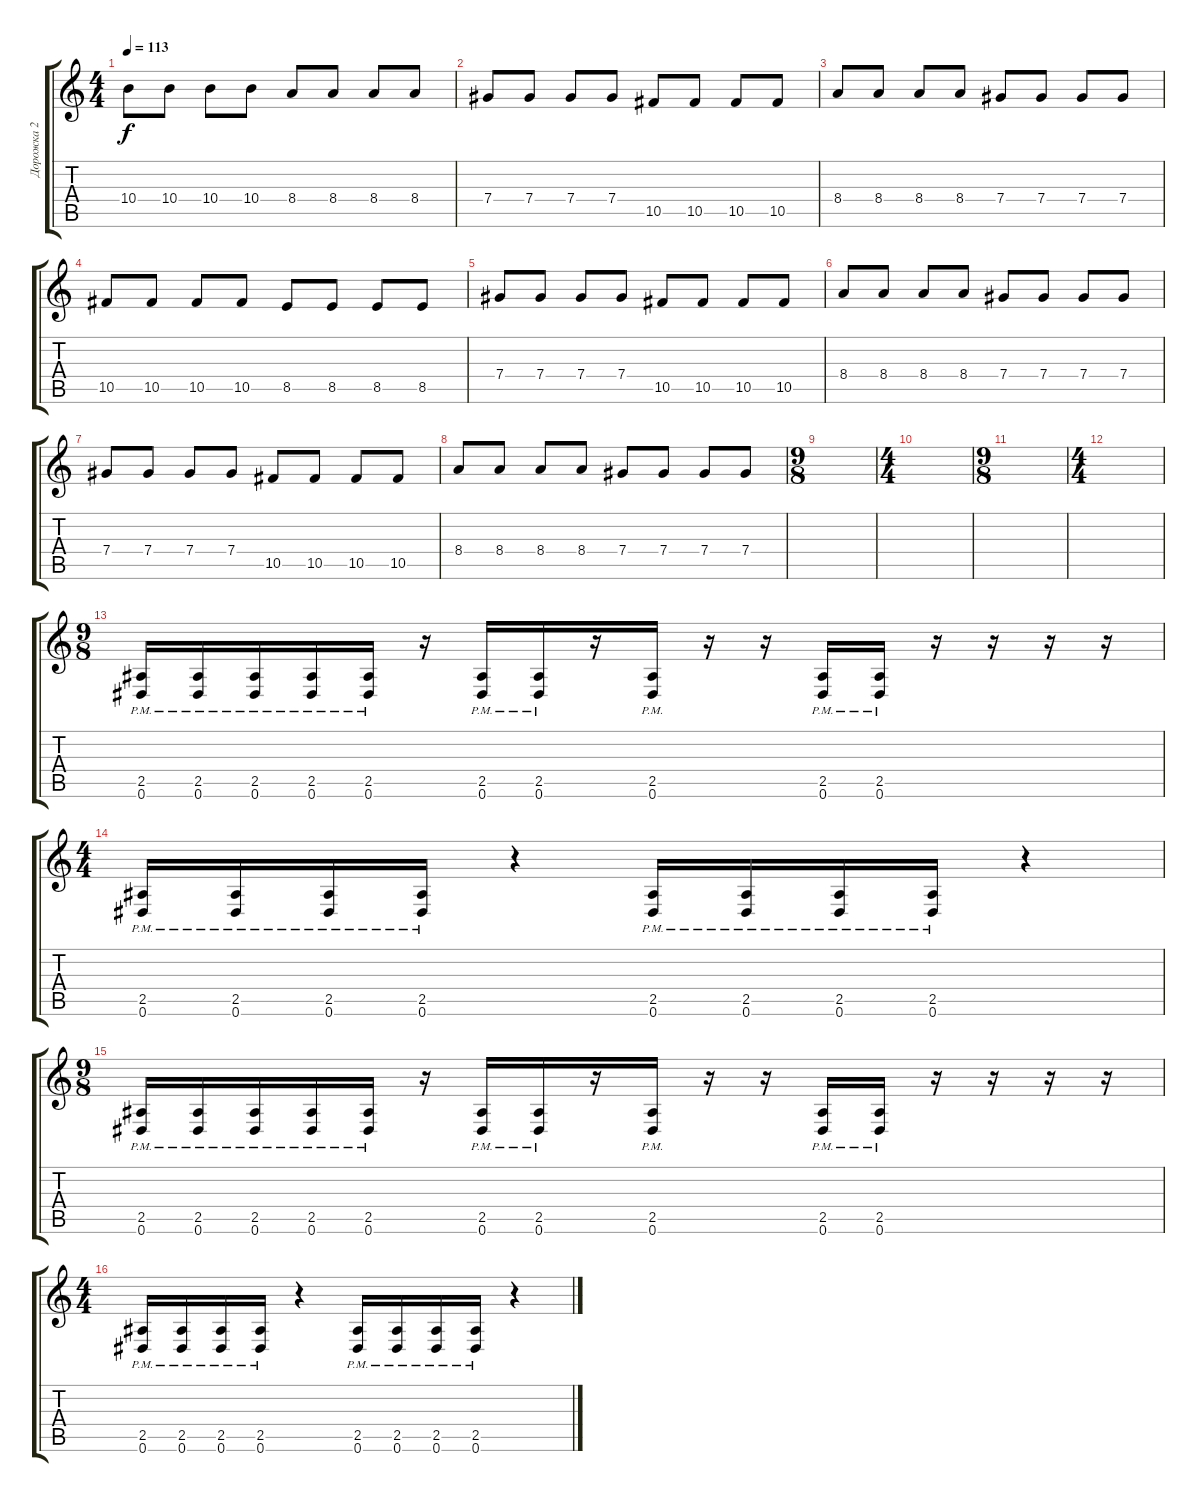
\track ("Дорожка 2" "Дорожка 2") {instrument overdrivenguitar}
\staff {score tabs}
\tuning (Eb4 Bb3 Gb3 Db3 Ab2 Eb2) {hide}
\ts (4 4)
\tempo 113
\clef g2
\ks c
10.4.8{dy f} 10.4.8 10.4.8 10.4.8 8.4.8 8.4.8 8.4.8 8.4.8 |
7.4.8 7.4.8 7.4.8 7.4.8 10.5.8 10.5.8 10.5.8 10.5.8 |
8.4.8 8.4.8 8.4.8 8.4.8 7.4.8 7.4.8 7.4.8 7.4.8 |
10.5.8 10.5.8 10.5.8 10.5.8 8.5.8 8.5.8 8.5.8 8.5.8 |
7.4.8 7.4.8 7.4.8 7.4.8 10.5.8 10.5.8 10.5.8 10.5.8 |
8.4.8 8.4.8 8.4.8 8.4.8 7.4.8 7.4.8 7.4.8 7.4.8 |
7.4.8 7.4.8 7.4.8 7.4.8 10.5.8 10.5.8 10.5.8 10.5.8 |
8.4.8 8.4.8 8.4.8 8.4.8 7.4.8 7.4.8 7.4.8 7.4.8 |
\ts (9 8)
|
\ts (4 4)
|
\ts (9 8)
|
\ts (4 4)
|
\ts (9 8)
(2.5{pm} 0.6{pm}).16 (2.5{pm} 0.6{pm}).16 (2.5{pm} 0.6{pm}).16 (2.5{pm} 0.6{pm}).16 (2.5{pm} 0.6{pm}).16 r.16 (2.5{pm} 0.6{pm}).16 (2.5{pm} 0.6{pm}).16 r.16 (2.5{pm} 0.6{pm}).16 r.16 r.16 (2.5{pm} 0.6{pm}).16 (2.5{pm} 0.6{pm}).16 r.16 r.16 r.16 r.16 |
\ts (4 4)
(2.5{pm} 0.6{pm}).16 (2.5{pm} 0.6{pm}).16 (2.5{pm} 0.6{pm}).16 (2.5{pm} 0.6{pm}).16 r.4 (2.5{pm} 0.6{pm}).16 (2.5{pm} 0.6{pm}).16 (2.5{pm} 0.6{pm}).16 (2.5{pm} 0.6{pm}).16 r.4 |
\ts (9 8)
(2.5{pm} 0.6{pm}).16 (2.5{pm} 0.6{pm}).16 (2.5{pm} 0.6{pm}).16 (2.5{pm} 0.6{pm}).16 (2.5{pm} 0.6{pm}).16 r.16 (2.5{pm} 0.6{pm}).16 (2.5{pm} 0.6{pm}).16 r.16 (2.5{pm} 0.6{pm}).16 r.16 r.16 (2.5{pm} 0.6{pm}).16 (2.5{pm} 0.6{pm}).16 r.16 r.16 r.16 r.16 |
\ts (4 4)
(2.5{pm} 0.6{pm}).16 (2.5{pm} 0.6{pm}).16 (2.5{pm} 0.6{pm}).16 (2.5{pm} 0.6{pm}).16 r.4 (2.5{pm} 0.6{pm}).16 (2.5{pm} 0.6{pm}).16 (2.5{pm} 0.6{pm}).16 (2.5{pm} 0.6{pm}).16 r.4
